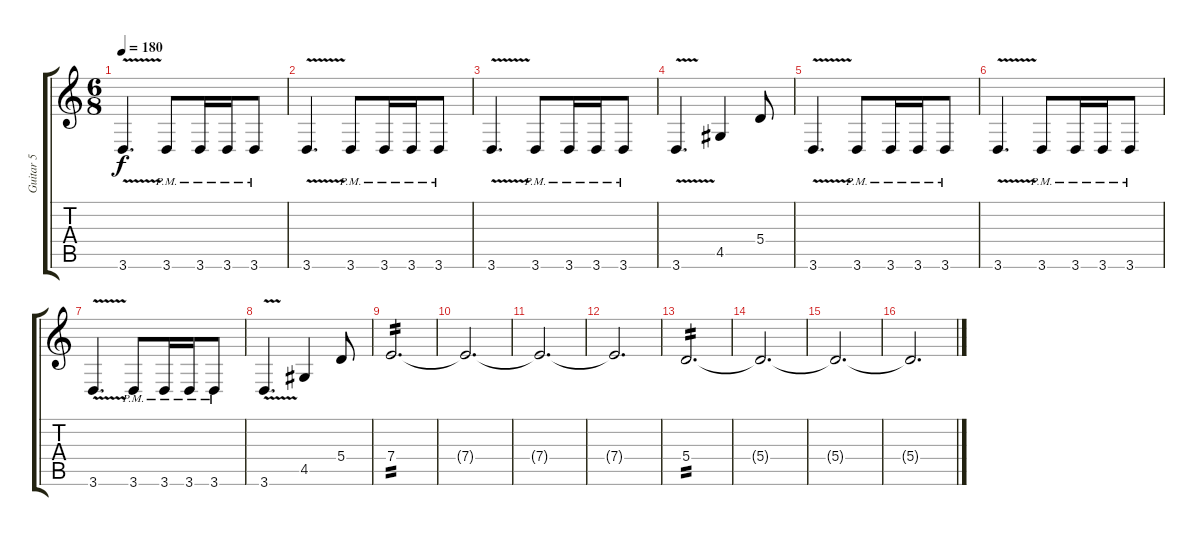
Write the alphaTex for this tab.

\track ("Guitar 5" "Guitar 5") {instrument distortionguitar}
\staff {score tabs}
\tuning (B3 Gb3 D3 A2 E2 B1) {hide}
\ts (6 8)
\tempo 180
\clef g2
\ks c
3.6{v}.4{d dy f} 3.6{pm}.8 3.6{pm}.16 3.6{pm}.16 3.6{pm}.8 |
3.6{v}.4{d} 3.6{pm}.8 3.6{pm}.16 3.6{pm}.16 3.6{pm}.8 |
3.6{v}.4{d} 3.6{pm}.8 3.6{pm}.16 3.6{pm}.16 3.6{pm}.8 |
3.6{v}.4{d} 4.5.4 5.4.8 |
3.6{v}.4{d} 3.6{pm}.8 3.6{pm}.16 3.6{pm}.16 3.6{pm}.8 |
3.6{v}.4{d} 3.6{pm}.8 3.6{pm}.16 3.6{pm}.16 3.6{pm}.8 |
3.6{v}.4{d} 3.6{pm}.8 3.6{pm}.16 3.6{pm}.16 3.6{pm}.8 |
3.6{v}.4{d} 4.5.4 5.4.8 |
7.4.2{d tp 2} |
7.4{t}.2{d} |
7.4{t}.2{d} |
7.4{t}.2{d} |
5.4.2{d tp 2} |
5.4{t}.2{d} |
5.4{t}.2{d} |
5.4{t}.2{d}
